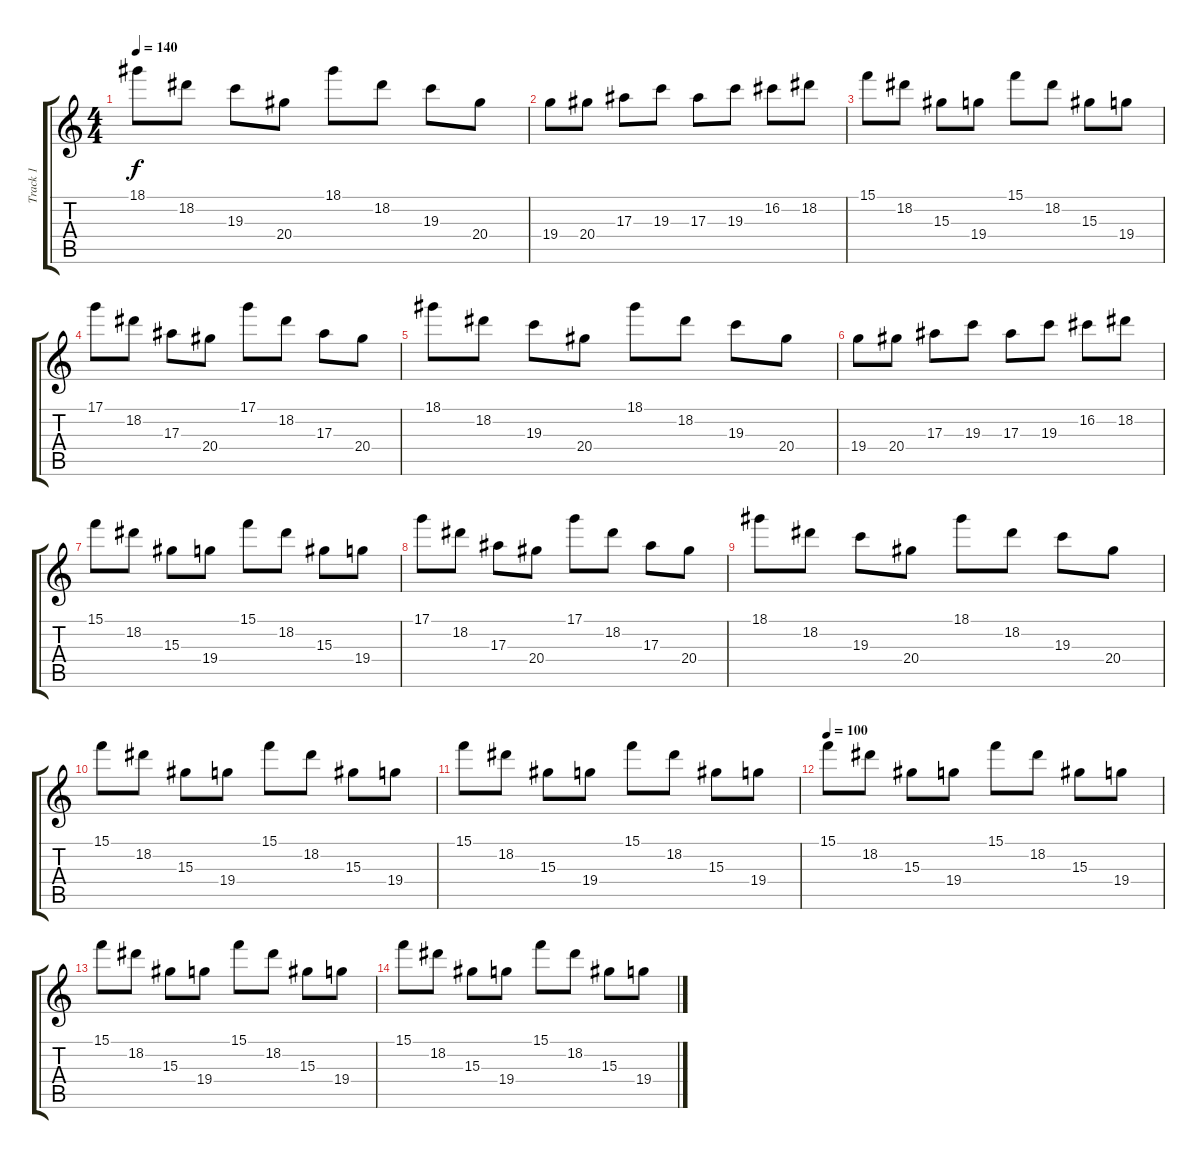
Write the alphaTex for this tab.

\track ("Track 1" "Track 1") {instrument overdrivenguitar}
\staff {score tabs}
\tuning (D4 A3 F3 C3 G2 C2) {hide}
\ts (4 4)
\tempo 140
\clef g2
\ks c
18.1.8{dy f} 18.2.8 19.3.8 20.4.8 18.1.8 18.2.8 19.3.8 20.4.8 |
19.4.8 20.4.8 17.3.8 19.3.8 17.3.8 19.3.8 16.2.8 18.2.8 |
15.1.8 18.2.8 15.3.8 19.4.8 15.1.8 18.2.8 15.3.8 19.4.8 |
17.1.8 18.2.8 17.3.8 20.4.8 17.1.8 18.2.8 17.3.8 20.4.8 |
18.1.8 18.2.8 19.3.8 20.4.8 18.1.8 18.2.8 19.3.8 20.4.8 |
19.4.8 20.4.8 17.3.8 19.3.8 17.3.8 19.3.8 16.2.8 18.2.8 |
15.1.8 18.2.8 15.3.8 19.4.8 15.1.8 18.2.8 15.3.8 19.4.8 |
17.1.8 18.2.8 17.3.8 20.4.8 17.1.8 18.2.8 17.3.8 20.4.8 |
18.1.8 18.2.8 19.3.8 20.4.8 18.1.8 18.2.8 19.3.8 20.4.8 |
15.1.8 18.2.8 15.3.8 19.4.8 15.1.8 18.2.8 15.3.8 19.4.8 |
15.1.8 18.2.8 15.3.8 19.4.8 15.1.8 18.2.8 15.3.8 19.4.8 |
\tempo 100
15.1.8{volume 0} 18.2.8 15.3.8 19.4.8 15.1.8 18.2.8 15.3.8 19.4.8 |
15.1.8 18.2.8 15.3.8 19.4.8 15.1.8 18.2.8 15.3.8 19.4.8 |
15.1.8 18.2.8 15.3.8 19.4.8 15.1.8 18.2.8 15.3.8 19.4.8
